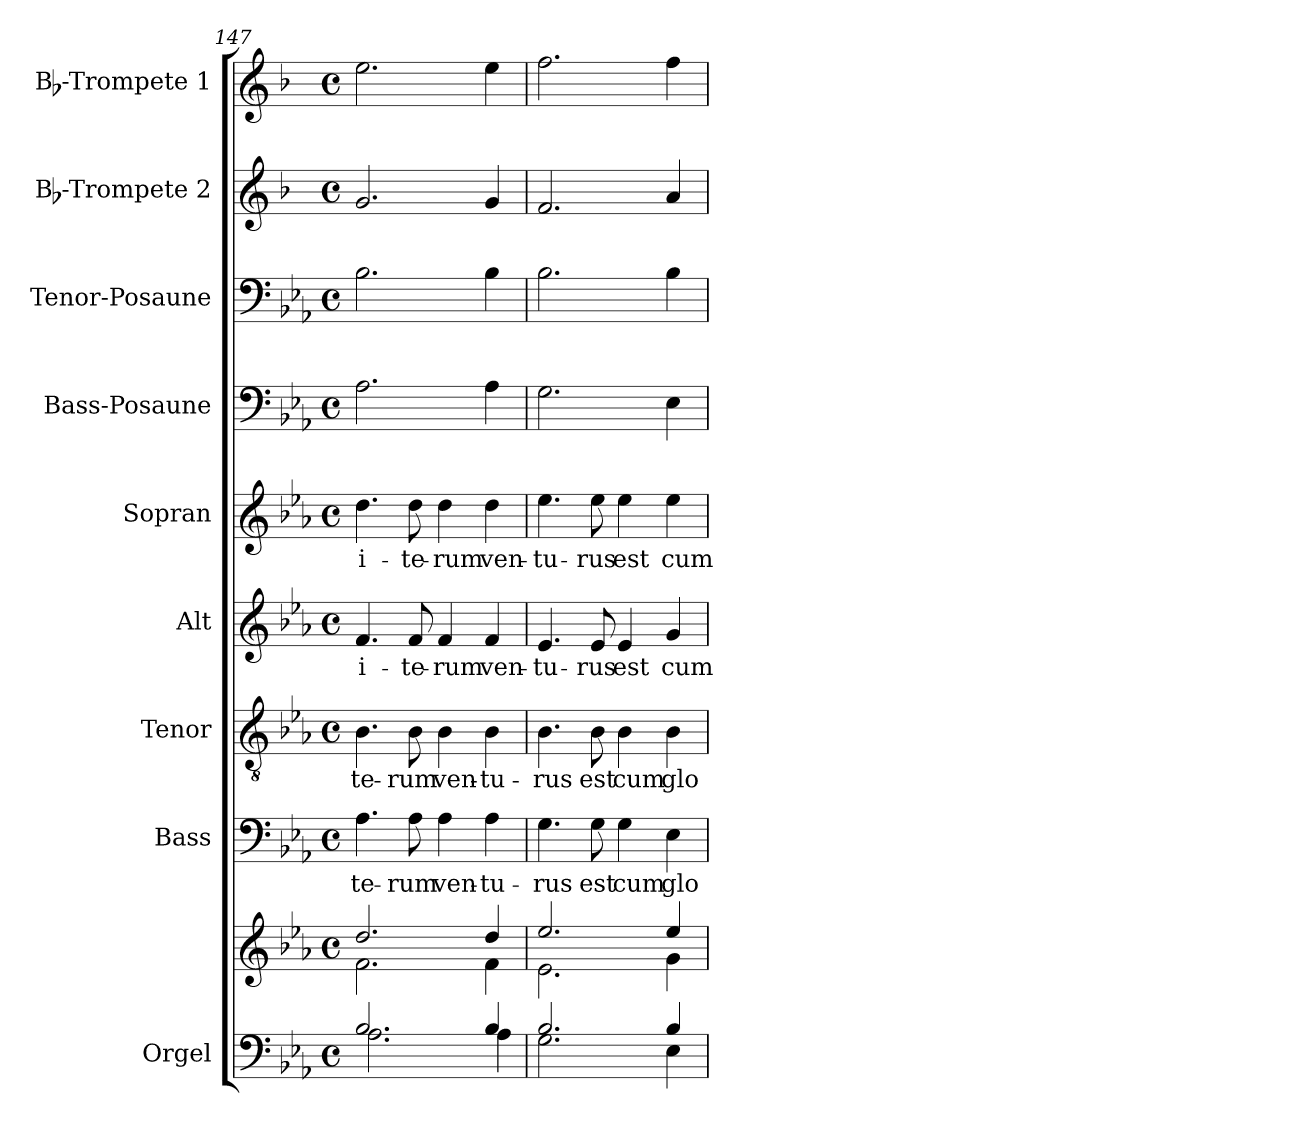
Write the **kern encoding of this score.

**kern	**kern	**kern	**text	**kern	**text	**kern	**text	**kern	**text	**kern	**kern	**kern	**kern
*part9	*part9	*part8	*part8	*part7	*part7	*part6	*part6	*part5	*part5	*part4	*part3	*part2	*part1
*staff10	*staff9	*staff8	*staff8	*staff7	*staff7	*staff6	*staff6	*staff5	*staff5	*staff4	*staff3	*staff2	*staff1
*I"Orgel	*	*I"Bass	*	*I"Tenor	*	*I"Alt	*	*I"Sopran	*	*I"Bass-Posaune	*I"Tenor-Posaune	*I"Bb-Trompete 2	*I"Bb-Trompete 1
*I'Org.	*	*I'B.	*	*I'T.	*	*I'A.	*	*I'S.	*	*I'B. Pos.	*I'T. Pos.	*I'Trp. 2	*I'Trp. 1
*clefF4	*clefG2	*clefF4	*	*clefGv2	*	*clefG2	*	*clefG2	*	*clefF4	*clefF4	*clefG2	*clefG2
*	*	*	*	*	*	*	*	*	*	*	*	*ITrd1c2	*ITrd1c2
*k[b-e-a-]	*k[b-e-a-]	*k[b-e-a-]	*	*k[b-e-a-]	*	*k[b-e-a-]	*	*k[b-e-a-]	*	*k[b-e-a-]	*k[b-e-a-]	*k[b-e-a-]	*k[b-e-a-]
*E-:	*E-:	*E-:	*	*E-:	*	*E-:	*	*E-:	*	*E-:	*E-:	*E-:	*E-:
*M4/4	*M4/4	*M4/4	*	*M4/4	*	*M4/4	*	*M4/4	*	*M4/4	*M4/4	*M4/4	*M4/4
*met(c)	*met(c)	*met(c)	*	*met(c)	*	*met(c)	*	*met(c)	*	*met(c)	*met(c)	*met(c)	*met(c)
=147	=147	=147	=147	=147	=147	=147	=147	=147	=147	=147	=147	=147	=147
*^	*^	*	*	*	*	*	*	*	*	*	*	*	*
!	!	!	!	!	!LO:LY:b	!	!LO:LY:b	!	!LO:LY:b	!	!LO:LY:b	!	!	!	!
2.B-/	2.A-\	2.dd/	2.f\	4.A-\	-te-	4.B-\	-te-	4.f/	i-	4.dd\	i-	2.A-\	2.B-\	2.f/	2.dd\
!	!	!	!	!	!LO:LY:b	!	!LO:LY:b	!	!LO:LY:b	!	!LO:LY:b	!	!	!	!
.	.	.	.	8A-\	-rum	8B-\	-rum	8f/	-te-	8dd\	-te-	.	.	.	.
!	!	!	!	!	!LO:LY:b	!	!LO:LY:b	!	!LO:LY:b	!	!LO:LY:b	!	!	!	!
.	.	.	.	4A-\	ven-	4B-\	ven-	4f/	-rum	4dd\	-rum	.	.	.	.
!	!	!	!	!	!LO:LY:b	!	!LO:LY:b	!	!LO:LY:b	!	!LO:LY:b	!	!	!	!
4B-/	4A-\	4dd/	4f\	4A-\	-tu-	4B-\	-tu-	4f/	ven-	4dd\	ven-	4A-\	4B-\	4f/	4dd\
=148	=148	=148	=148	=148	=148	=148	=148	=148	=148	=148	=148	=148	=148	=148	=148
!	!	!	!	!	!LO:LY:b	!	!LO:LY:b	!	!LO:LY:b	!	!LO:LY:b	!	!	!	!
2.B-/	2.G\	2.ee-/	2.e-\	4.G\	-rus	4.B-\	-rus	4.e-/	-tu-	4.ee-\	-tu-	2.G\	2.B-\	2.e-/	2.ee-\
!	!	!	!	!	!LO:LY:b	!	!LO:LY:b	!	!LO:LY:b	!	!LO:LY:b	!	!	!	!
.	.	.	.	8G\	est	8B-\	est	8e-/	-rus	8ee-\	-rus	.	.	.	.
!	!	!	!	!	!LO:LY:b	!	!LO:LY:b	!	!LO:LY:b	!	!LO:LY:b	!	!	!	!
.	.	.	.	4G\	cum	4B-\	cum	4e-/	est	4ee-\	est	.	.	.	.
!	!	!	!	!	!LO:LY:b	!	!LO:LY:b	!	!LO:LY:b	!	!LO:LY:b	!	!	!	!
4B-/	4E-\	4ee-/	4g\	4E-\	glo-	4B-\	glo-	4g/	cum	4ee-\	cum	4E-\	4B-\	4g/	4ee-\
*v	*v	*	*	*	*	*	*	*	*	*	*	*	*	*	*
*	*v	*v	*	*	*	*	*	*	*	*	*	*	*	*
=	=	=	=	=	=	=	=	=	=	=	=	=	=
*-	*-	*-	*-	*-	*-	*-	*-	*-	*-	*-	*-	*-	*-
